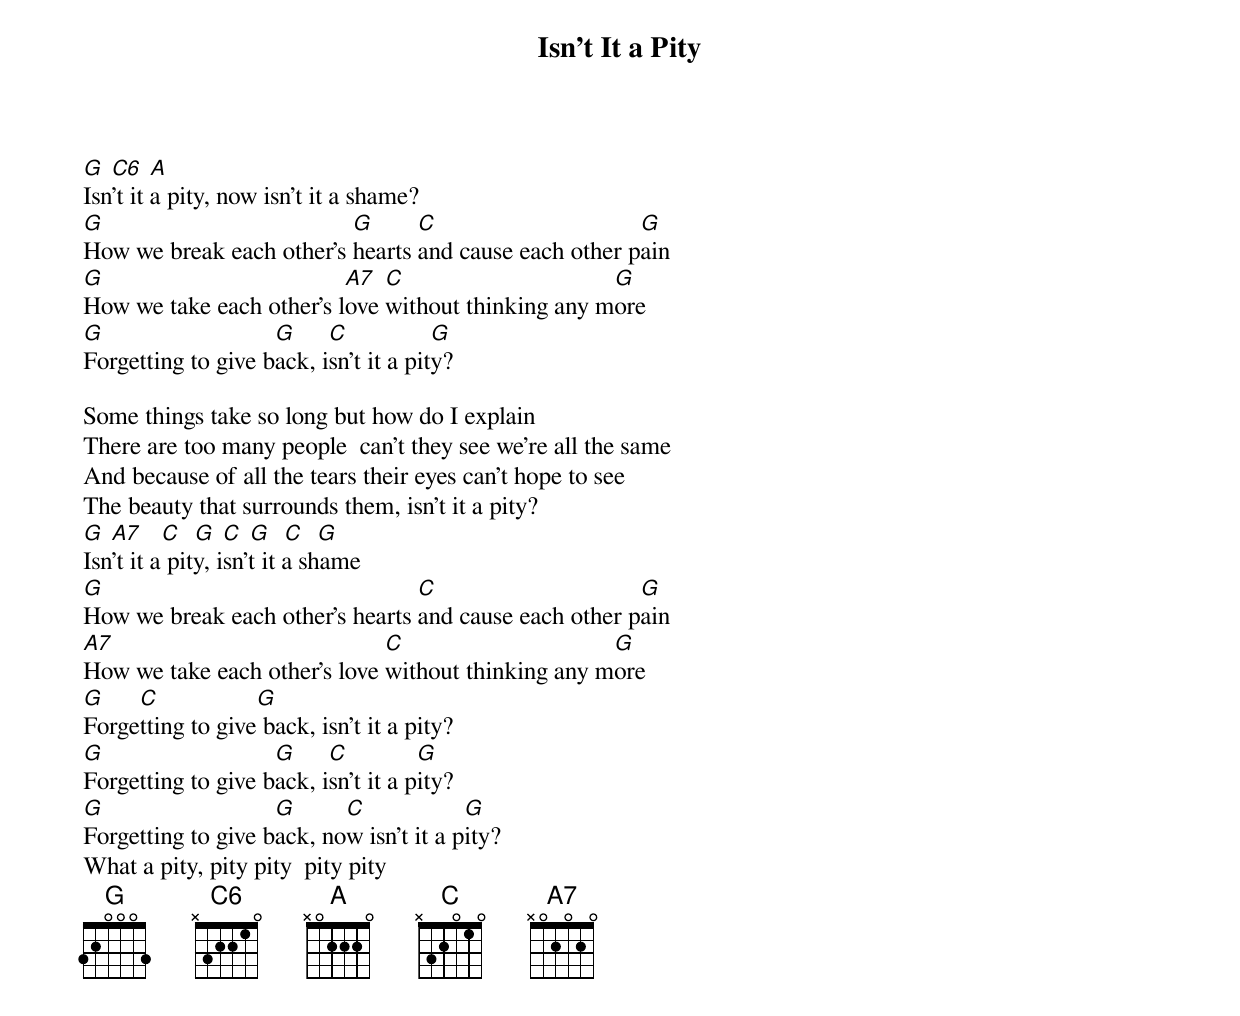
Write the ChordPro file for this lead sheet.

{t:Isn't It a Pity}
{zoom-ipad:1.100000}
[G] [C6] [A]
Isn't it a pity, now isn't it a shame?
[G]How we break each other's [G]hearts [C]and cause each other p[G]ain
[G]How we take each other's l[A7]ove [C]without thinking any m[G]ore
[G]Forgetting to give b[G]ack, i[C]sn't it a pit[G]y?

Some things take so long but how do I explain
There are too many people  can't they see we're all the same
And because of all the tears their eyes can't hope to see
The beauty that surrounds them, isn't it a pity?
[G] [A7]   [C]  [G] [C] [G]  [C]  [G]
Isn't it a pity, isn't it a shame
[G]How we break each other's hearts [C]and cause each other p[G]ain
[A7]How we take each other's love [C]without thinking any m[G]ore
[G]Forge[C]tting to give[G] back, isn't it a pity?
[G]Forgetting to give b[G]ack, i[C]sn't it a p[G]ity?
[G]Forgetting to give b[G]ack, no[C]w isn't it a p[G]ity?
What a pity, pity pity  pity pity
